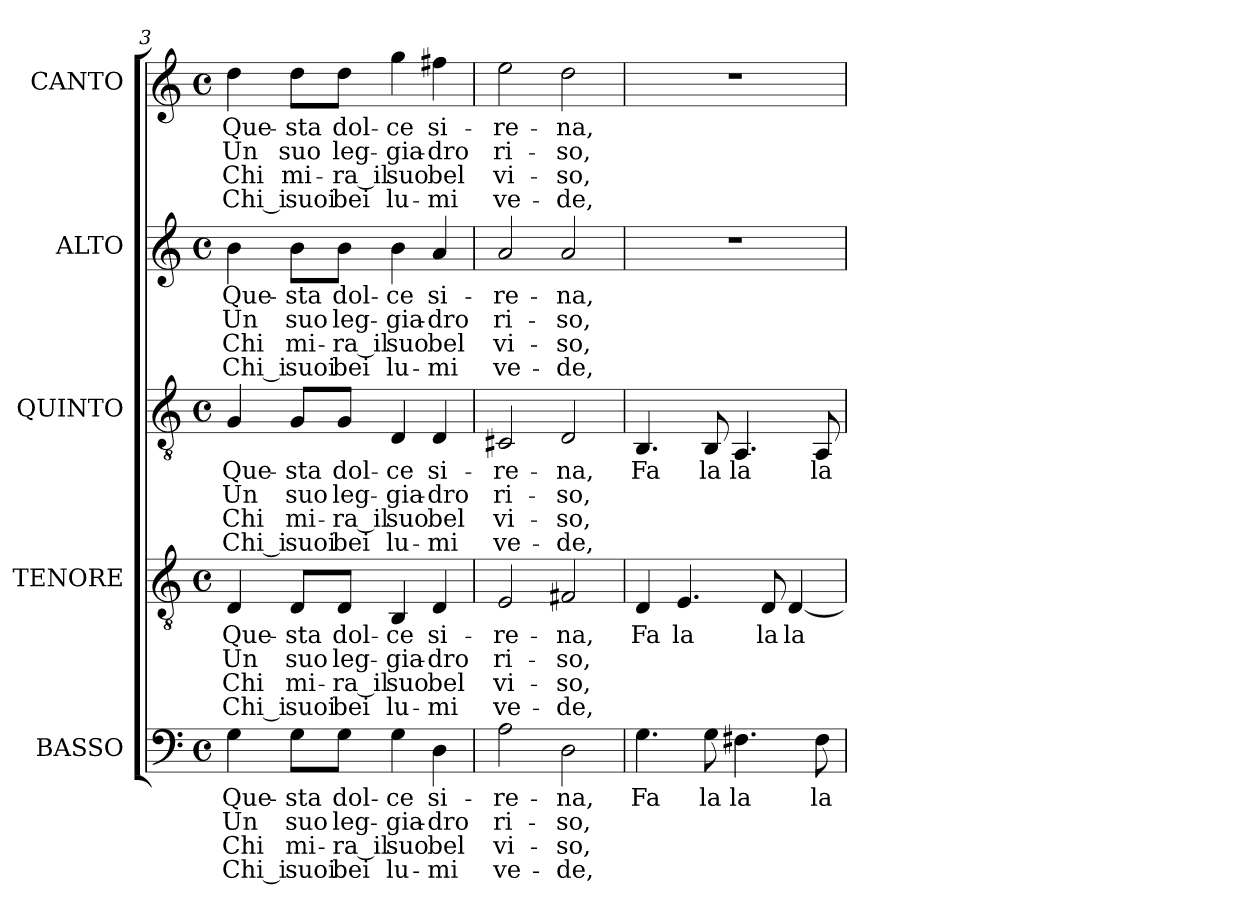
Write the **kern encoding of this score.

**kern	**text	**text	**text	**text	**kern	**text	**text	**text	**text	**kern	**text	**text	**text	**text	**kern	**text	**text	**text	**text	**kern	**text	**text	**text	**text
*part5	*part5	*part5	*part5	*part5	*part4	*part4	*part4	*part4	*part4	*part3	*part3	*part3	*part3	*part3	*part2	*part2	*part2	*part2	*part2	*part1	*part1	*part1	*part1	*part1
*staff5	*staff5	*staff5	*staff5	*staff5	*staff4	*staff4	*staff4	*staff4	*staff4	*staff3	*staff3	*staff3	*staff3	*staff3	*staff2	*staff2	*staff2	*staff2	*staff2	*staff1	*staff1	*staff1	*staff1	*staff1
*I"BASSO	*	*	*	*	*I"TENORE	*	*	*	*	*I"QUINTO	*	*	*	*	*I"ALTO	*	*	*	*	*I"CANTO	*	*	*	*
*I'B	*	*	*	*	*I'T	*	*	*	*	*I'Q.	*	*	*	*	*	*	*	*	*	*	*	*	*	*
*clefF4	*	*	*	*	*clefGv2	*	*	*	*	*clefGv2	*	*	*	*	*clefG2	*	*	*	*	*clefG2	*	*	*	*
*k[]	*	*	*	*	*k[]	*	*	*	*	*k[]	*	*	*	*	*k[]	*	*	*	*	*k[]	*	*	*	*
*C:	*	*	*	*	*C:	*	*	*	*	*C:	*	*	*	*	*C:	*	*	*	*	*C:	*	*	*	*
*M4/4	*	*	*	*	*M4/4	*	*	*	*	*M4/4	*	*	*	*	*M4/4	*	*	*	*	*M4/4	*	*	*	*
*met(c)	*	*	*	*	*met(c)	*	*	*	*	*met(c)	*	*	*	*	*met(c)	*	*	*	*	*met(c)	*	*	*	*
=3	=3	=3	=3	=3	=3	=3	=3	=3	=3	=3	=3	=3	=3	=3	=3	=3	=3	=3	=3	=3	=3	=3	=3	=3
!	!LO:LY:b:color=#000000	!LO:LY:b:color=#000000	!LO:LY:b:color=#000000	!LO:LY:b:color=#000000	!	!	!	!	!	!	!	!	!	!	!	!	!	!	!	!	!	!	!	!
!	!	!	!	!	!	!LO:LY:b:color=#000000	!LO:LY:b:color=#000000	!LO:LY:b:color=#000000	!LO:LY:b:color=#000000	!	!	!	!	!	!	!	!	!	!	!	!	!	!	!
!	!	!	!	!	!	!	!	!	!	!	!LO:LY:b:color=#000000	!LO:LY:b:color=#000000	!LO:LY:b:color=#000000	!LO:LY:b:color=#000000	!	!	!	!	!	!	!	!	!	!
!	!	!	!	!	!	!	!	!	!	!	!	!	!	!	!	!LO:LY:b:color=#000000	!LO:LY:b:color=#000000	!LO:LY:b:color=#000000	!LO:LY:b:color=#000000	!	!	!	!	!
!	!	!	!	!	!	!	!	!	!	!	!	!	!	!	!	!	!	!	!	!	!LO:LY:b:color=#000000	!LO:LY:b:color=#000000	!LO:LY:b:color=#000000	!LO:LY:b:color=#000000
4Gi\	Que-	Un	Chi	Chi_i	4Di/	Que-	Un	Chi	Chi_i	4Gi/	Que-	Un	Chi	Chi_i	4bi\	Que-	Un	Chi	Chi_i	4ddi\	Que-	Un	Chi	Chi_i
!	!LO:LY:b:color=#000000	!LO:LY:b:color=#000000	!LO:LY:b:color=#000000	!LO:LY:b:color=#000000	!	!	!	!	!	!	!	!	!	!	!	!	!	!	!	!	!	!	!	!
!	!	!	!	!	!	!LO:LY:b:color=#000000	!LO:LY:b:color=#000000	!LO:LY:b:color=#000000	!LO:LY:b:color=#000000	!	!	!	!	!	!	!	!	!	!	!	!	!	!	!
!	!	!	!	!	!	!	!	!	!	!	!LO:LY:b:color=#000000	!LO:LY:b:color=#000000	!LO:LY:b:color=#000000	!LO:LY:b:color=#000000	!	!	!	!	!	!	!	!	!	!
!	!	!	!	!	!	!	!	!	!	!	!	!	!	!	!	!LO:LY:b:color=#000000	!LO:LY:b:color=#000000	!LO:LY:b:color=#000000	!LO:LY:b:color=#000000	!	!	!	!	!
!	!	!	!	!	!	!	!	!	!	!	!	!	!	!	!	!	!	!	!	!	!LO:LY:b:color=#000000	!LO:LY:b:color=#000000	!LO:LY:b:color=#000000	!LO:LY:b:color=#000000
8Gi\L	-sta	suo	mi-	suoi	8Di/L	-sta	suo	mi-	suoi	8Gi/L	-sta	suo	mi-	suoi	8bi\L	-sta	suo	mi-	suoi	8ddi\L	-sta	suo	mi-	suoi
!	!LO:LY:b:color=#000000	!LO:LY:b:color=#000000	!LO:LY:b:color=#000000	!LO:LY:b:color=#000000	!	!	!	!	!	!	!	!	!	!	!	!	!	!	!	!	!	!	!	!
!	!	!	!	!	!	!LO:LY:b:color=#000000	!LO:LY:b:color=#000000	!LO:LY:b:color=#000000	!LO:LY:b:color=#000000	!	!	!	!	!	!	!	!	!	!	!	!	!	!	!
!	!	!	!	!	!	!	!	!	!	!	!LO:LY:b:color=#000000	!LO:LY:b:color=#000000	!LO:LY:b:color=#000000	!LO:LY:b:color=#000000	!	!	!	!	!	!	!	!	!	!
!	!	!	!	!	!	!	!	!	!	!	!	!	!	!	!	!LO:LY:b:color=#000000	!LO:LY:b:color=#000000	!LO:LY:b:color=#000000	!LO:LY:b:color=#000000	!	!	!	!	!
!	!	!	!	!	!	!	!	!	!	!	!	!	!	!	!	!	!	!	!	!	!LO:LY:b:color=#000000	!LO:LY:b:color=#000000	!LO:LY:b:color=#000000	!LO:LY:b:color=#000000
8Gi\J	dol-	leg-	-ra_il	bei	8Di/J	dol-	leg-	-ra_il	bei	8Gi/J	dol-	leg-	-ra_il	bei	8bi\J	dol-	leg-	-ra_il	bei	8ddi\J	dol-	leg-	-ra_il	bei
!	!LO:LY:b:color=#000000	!LO:LY:b:color=#000000	!LO:LY:b:color=#000000	!LO:LY:b:color=#000000	!	!	!	!	!	!	!	!	!	!	!	!	!	!	!	!	!	!	!	!
!	!	!	!	!	!	!LO:LY:b:color=#000000	!LO:LY:b:color=#000000	!LO:LY:b:color=#000000	!LO:LY:b:color=#000000	!	!	!	!	!	!	!	!	!	!	!	!	!	!	!
!	!	!	!	!	!	!	!	!	!	!	!LO:LY:b:color=#000000	!LO:LY:b:color=#000000	!LO:LY:b:color=#000000	!LO:LY:b:color=#000000	!	!	!	!	!	!	!	!	!	!
!	!	!	!	!	!	!	!	!	!	!	!	!	!	!	!	!LO:LY:b:color=#000000	!LO:LY:b:color=#000000	!LO:LY:b:color=#000000	!LO:LY:b:color=#000000	!	!	!	!	!
!	!	!	!	!	!	!	!	!	!	!	!	!	!	!	!	!	!	!	!	!	!LO:LY:b:color=#000000	!LO:LY:b:color=#000000	!LO:LY:b:color=#000000	!LO:LY:b:color=#000000
4Gi\	-ce	-gia-	suo	lu-	4BBi/	-ce	-gia-	suo	lu-	4Di/	-ce	-gia-	suo	lu-	4bi\	-ce	-gia-	suo	lu-	4ggi\	-ce	-gia-	suo	lu-
!	!LO:LY:b:color=#000000	!LO:LY:b:color=#000000	!LO:LY:b:color=#000000	!LO:LY:b:color=#000000	!	!	!	!	!	!	!	!	!	!	!	!	!	!	!	!	!	!	!	!
!	!	!	!	!	!	!LO:LY:b:color=#000000	!LO:LY:b:color=#000000	!LO:LY:b:color=#000000	!LO:LY:b:color=#000000	!	!	!	!	!	!	!	!	!	!	!	!	!	!	!
!	!	!	!	!	!	!	!	!	!	!	!LO:LY:b:color=#000000	!LO:LY:b:color=#000000	!LO:LY:b:color=#000000	!LO:LY:b:color=#000000	!	!	!	!	!	!	!	!	!	!
!	!	!	!	!	!	!	!	!	!	!	!	!	!	!	!	!LO:LY:b:color=#000000	!LO:LY:b:color=#000000	!LO:LY:b:color=#000000	!LO:LY:b:color=#000000	!	!	!	!	!
!	!	!	!	!	!	!	!	!	!	!	!	!	!	!	!	!	!	!	!	!	!LO:LY:b:color=#000000	!LO:LY:b:color=#000000	!LO:LY:b:color=#000000	!LO:LY:b:color=#000000
4Di\	si-	-dro	bel	-mi	4Di/	si-	-dro	bel	-mi	4Di/	si-	-dro	bel	-mi	4ai/	si-	-dro	bel	-mi	4ff#Xi\	si-	-dro	bel	-mi
=4	=4	=4	=4	=4	=4	=4	=4	=4	=4	=4	=4	=4	=4	=4	=4	=4	=4	=4	=4	=4	=4	=4	=4	=4
!	!LO:LY:b:color=#000000	!LO:LY:b:color=#000000	!LO:LY:b:color=#000000	!LO:LY:b:color=#000000	!	!	!	!	!	!	!	!	!	!	!	!	!	!	!	!	!	!	!	!
!	!	!	!	!	!	!LO:LY:b:color=#000000	!LO:LY:b:color=#000000	!LO:LY:b:color=#000000	!LO:LY:b:color=#000000	!	!	!	!	!	!	!	!	!	!	!	!	!	!	!
!	!	!	!	!	!	!	!	!	!	!	!LO:LY:b:color=#000000	!LO:LY:b:color=#000000	!LO:LY:b:color=#000000	!LO:LY:b:color=#000000	!	!	!	!	!	!	!	!	!	!
!	!	!	!	!	!	!	!	!	!	!	!	!	!	!	!	!LO:LY:b:color=#000000	!LO:LY:b:color=#000000	!LO:LY:b:color=#000000	!LO:LY:b:color=#000000	!	!	!	!	!
!	!	!	!	!	!	!	!	!	!	!	!	!	!	!	!	!	!	!	!	!	!LO:LY:b:color=#000000	!LO:LY:b:color=#000000	!LO:LY:b:color=#000000	!LO:LY:b:color=#000000
2Ai\	-re-	ri-	vi-	ve-	2Ei/	-re-	ri-	vi-	ve-	2C#Xi/	-re-	ri-	vi-	ve-	2ai/	-re-	ri-	vi-	ve-	2eei\	-re-	ri-	vi-	ve-
!	!LO:LY:b:color=#000000	!LO:LY:b:color=#000000	!LO:LY:b:color=#000000	!LO:LY:b:color=#000000	!	!	!	!	!	!	!	!	!	!	!	!	!	!	!	!	!	!	!	!
!	!	!	!	!	!	!LO:LY:b:color=#000000	!LO:LY:b:color=#000000	!LO:LY:b:color=#000000	!LO:LY:b:color=#000000	!	!	!	!	!	!	!	!	!	!	!	!	!	!	!
!	!	!	!	!	!	!	!	!	!	!	!LO:LY:b:color=#000000	!LO:LY:b:color=#000000	!LO:LY:b:color=#000000	!LO:LY:b:color=#000000	!	!	!	!	!	!	!	!	!	!
!	!	!	!	!	!	!	!	!	!	!	!	!	!	!	!	!LO:LY:b:color=#000000	!LO:LY:b:color=#000000	!LO:LY:b:color=#000000	!LO:LY:b:color=#000000	!	!	!	!	!
!	!	!	!	!	!	!	!	!	!	!	!	!	!	!	!	!	!	!	!	!	!LO:LY:b:color=#000000	!LO:LY:b:color=#000000	!LO:LY:b:color=#000000	!LO:LY:b:color=#000000
2Di\	-na,	-so,	-so,	-de,	2F#Xi/	-na,	-so,	-so,	-de,	2Di/	-na,	-so,	-so,	-de,	2ai/	-na,	-so,	-so,	-de,	2ddi\	-na,	-so,	-so,	-de,
=5	=5	=5	=5	=5	=5	=5	=5	=5	=5	=5	=5	=5	=5	=5	=5	=5	=5	=5	=5	=5	=5	=5	=5	=5
!	!LO:LY:b:color=#000000	!	!	!	!	!	!	!	!	!	!	!	!	!	!	!	!	!	!	!	!	!	!	!
!	!	!	!	!	!	!LO:LY:b:color=#000000	!	!	!	!	!	!	!	!	!	!	!	!	!	!	!	!	!	!
!	!	!	!	!	!	!	!	!	!	!	!LO:LY:b:color=#000000	!	!	!	!	!	!	!	!	!	!	!	!	!
4.Gi\	Fa	.	.	.	4Di/	Fa	.	.	.	4.BBi/	Fa	.	.	.	1r	.	.	.	.	1r	.	.	.	.
!	!	!	!	!	!	!LO:LY:b:color=#000000	!	!	!	!	!	!	!	!	!	!	!	!	!	!	!	!	!	!
.	.	.	.	.	4.Ei/	la	.	.	.	.	.	.	.	.	.	.	.	.	.	.	.	.	.	.
!	!LO:LY:b:color=#000000	!	!	!	!	!	!	!	!	!	!	!	!	!	!	!	!	!	!	!	!	!	!	!
!	!	!	!	!	!	!	!	!	!	!	!LO:LY:b:color=#000000	!	!	!	!	!	!	!	!	!	!	!	!	!
8Gi\	la	.	.	.	.	.	.	.	.	8BBi/	la	.	.	.	.	.	.	.	.	.	.	.	.	.
!	!LO:LY:b:color=#000000	!	!	!	!	!	!	!	!	!	!	!	!	!	!	!	!	!	!	!	!	!	!	!
!	!	!	!	!	!	!	!	!	!	!	!LO:LY:b:color=#000000	!	!	!	!	!	!	!	!	!	!	!	!	!
4.F#Xi\	la	.	.	.	.	.	.	.	.	4.AAi/	la	.	.	.	.	.	.	.	.	.	.	.	.	.
!	!	!	!	!	!	!LO:LY:b:color=#000000	!	!	!	!	!	!	!	!	!	!	!	!	!	!	!	!	!	!
.	.	.	.	.	8Di/	la	.	.	.	.	.	.	.	.	.	.	.	.	.	.	.	.	.	.
!	!	!	!	!	!	!LO:LY:b:color=#000000	!	!	!	!	!	!	!	!	!	!	!	!	!	!	!	!	!	!
.	.	.	.	.	[<4Di/	la	.	.	.	.	.	.	.	.	.	.	.	.	.	.	.	.	.	.
!	!LO:LY:b:color=#000000	!	!	!	!	!	!	!	!	!	!	!	!	!	!	!	!	!	!	!	!	!	!	!
!	!	!	!	!	!	!	!	!	!	!	!LO:LY:b:color=#000000	!	!	!	!	!	!	!	!	!	!	!	!	!
8F#i\	la	.	.	.	.	.	.	.	.	8AAi/	la	.	.	.	.	.	.	.	.	.	.	.	.	.
=	=	=	=	=	=	=	=	=	=	=	=	=	=	=	=	=	=	=	=	=	=	=	=	=
*-	*-	*-	*-	*-	*-	*-	*-	*-	*-	*-	*-	*-	*-	*-	*-	*-	*-	*-	*-	*-	*-	*-	*-	*-
